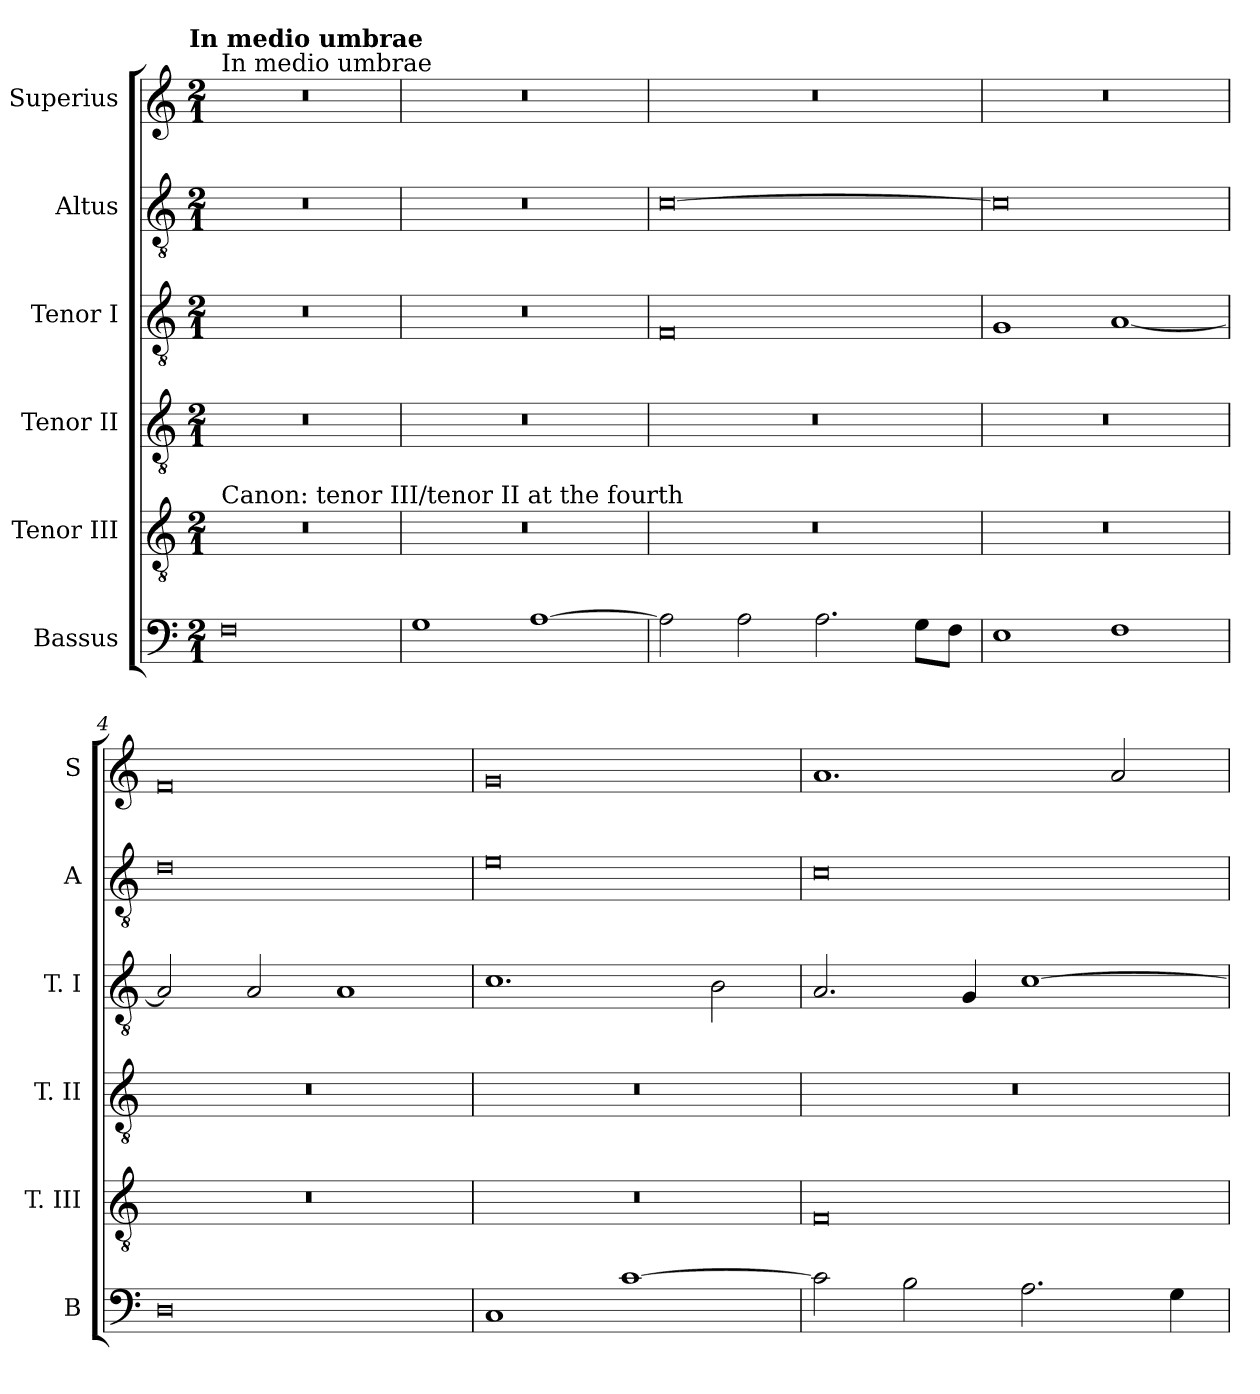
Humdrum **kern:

**kern	**kern	**kern	**kern	**kern	**kern
*part6	*part5	*part4	*part3	*part2	*part1
*staff6	*staff5	*staff4	*staff3	*staff2	*staff1
*I"Bassus	*I"Tenor III	*I"Tenor II	*I"Tenor I	*I"Altus	*I"Superius
*I'B	*I'T. III	*I'T. II	*I'T. I	*I'A	*I'S
*clefF4	*clefGv2	*clefGv2	*clefGv2	*clefGv2	*clefG2
*k[]	*k[]	*k[]	*k[]	*k[]	*k[]
*C:	*C:	*C:	*C:	*C:	*C:
!!LO:TX:omd:t=In medio umbrae
*M2/1	*M2/1	*M2/1	*M2/1	*M2/1	*M2/1
=	=	=	=	=	=
!	!	!	!	!	!LO:TX:a:t=In medio umbrae
!	!LO:TX:a:t=Canon&colon; tenor III/tenor II at the fourth	!	!	!	!
0F	0r	0r	0r	0r	0r
=1	=1	=1	=1	=1	=1
1G	0r	0r	0r	0r	0r
[1A	.	.	.	.	.
=2	=2	=2	=2	=2	=2
2A]	0r	0r	0F	[0c	0r
2A	.	.	.	.	.
2.A	.	.	.	.	.
8GL	.	.	.	.	.
8FJ	.	.	.	.	.
=3	=3	=3	=3	=3	=3
1E	0r	0r	1G	0c]	0r
1F	.	.	[1A	.	.
=4	=4	=4	=4	=4	=4
0D	0r	0r	2A]	0d	0f
.	.	.	2A	.	.
.	.	.	1A	.	.
=5	=5	=5	=5	=5	=5
1C	0r	0r	1.c	0e	0g
[1c	.	.	.	.	.
.	.	.	2B	.	.
=6	=6	=6	=6	=6	=6
2c]	0F	0r	2.A	0c	1.a
2B	.	.	.	.	.
.	.	.	4G	.	.
2.A	.	.	[1c	.	.
.	.	.	.	.	2a
4G	.	.	.	.	.
=	=	=	=	=	=
*-	*-	*-	*-	*-	*-
